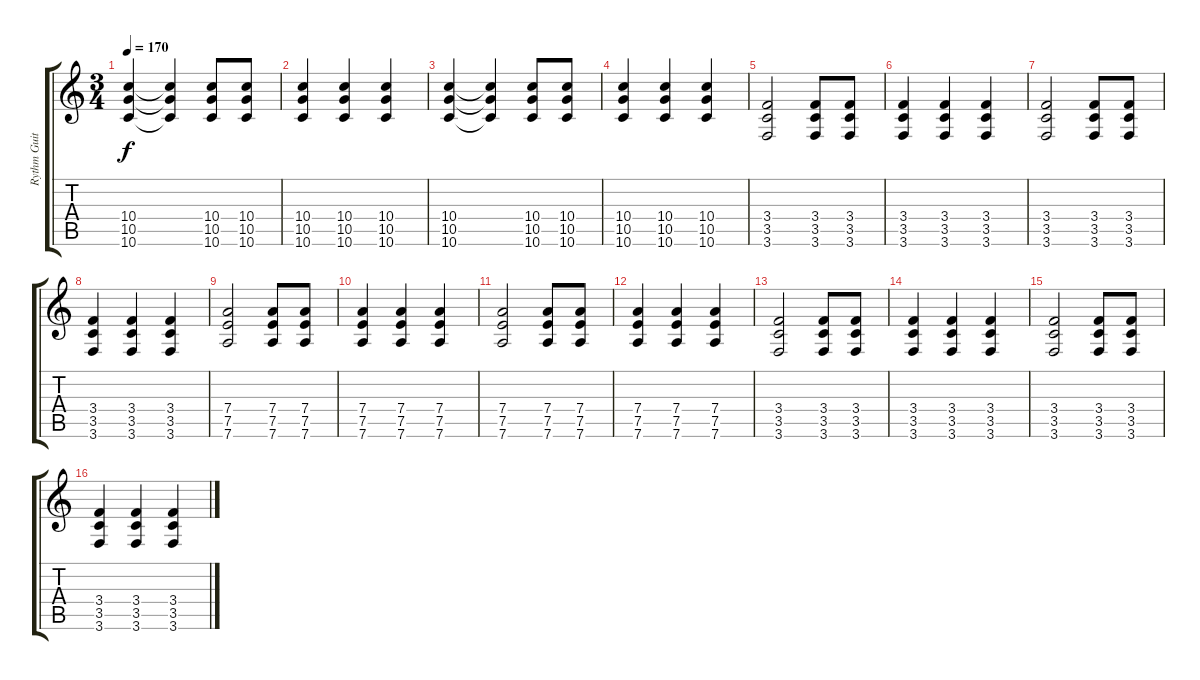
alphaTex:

\track ("Rythm Guitar" "Rythm Guit") {instrument electricguitarclean}
\staff {score tabs}
\tuning (E4 B3 G3 D3 A2 D2) {hide}
\ts (3 4)
\tempo 170
\clef g2
\ks c
(10.4 10.5 10.6).4{dy f instrument distortionguitar} (10.4{t} 10.5{t} 10.6{t}).4 (10.4 10.5 10.6).8 (10.4 10.5 10.6).8 |
(10.4 10.5 10.6).4 (10.4 10.5 10.6).4 (10.4 10.5 10.6).4 |
(10.4 10.5 10.6).4 (10.4{t} 10.5{t} 10.6{t}).4 (10.4 10.5 10.6).8 (10.4 10.5 10.6).8 |
(10.4 10.5 10.6).4 (10.4 10.5 10.6).4 (10.4 10.5 10.6).4 |
(3.4 3.5 3.6).2 (3.4 3.5 3.6).8 (3.4 3.5 3.6).8 |
(3.4 3.5 3.6).4 (3.4 3.5 3.6).4 (3.4 3.5 3.6).4 |
(3.4 3.5 3.6).2 (3.4 3.5 3.6).8 (3.4 3.5 3.6).8 |
(3.4 3.5 3.6).4 (3.4 3.5 3.6).4 (3.4 3.5 3.6).4 |
(7.4 7.5 7.6).2 (7.4 7.5 7.6).8 (7.4 7.5 7.6).8 |
(7.4 7.5 7.6).4 (7.4 7.5 7.6).4 (7.4 7.5 7.6).4 |
(7.4 7.5 7.6).2 (7.4 7.5 7.6).8 (7.4 7.5 7.6).8 |
(7.4 7.5 7.6).4 (7.4 7.5 7.6).4 (7.4 7.5 7.6).4 |
(3.4 3.5 3.6).2 (3.4 3.5 3.6).8 (3.4 3.5 3.6).8 |
(3.4 3.5 3.6).4 (3.4 3.5 3.6).4 (3.4 3.5 3.6).4 |
(3.4 3.5 3.6).2 (3.4 3.5 3.6).8 (3.4 3.5 3.6).8 |
(3.4 3.5 3.6).4 (3.4 3.5 3.6).4 (3.4 3.5 3.6).4
